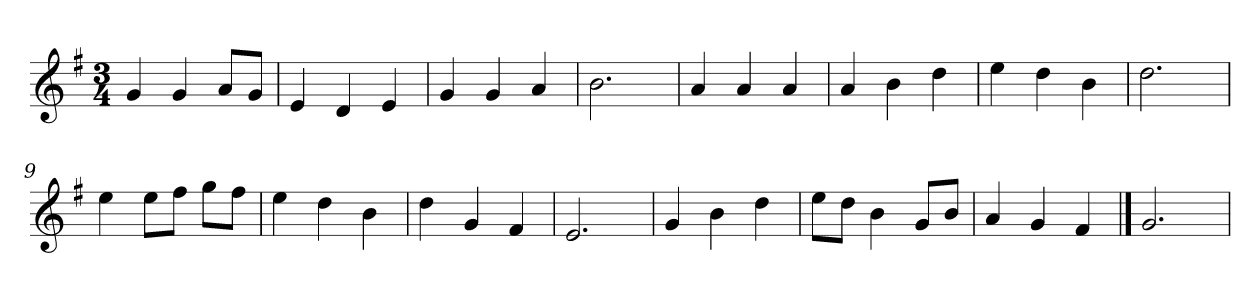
**kern
*part1
*staff1
*clefG2
*k[f#]
*G:
*M3/4
=1
4g/
4g/
8a/L
8g/J
=2
4e/
4d/
4e/
=3
4g/
4g/
4a/
=4
2.b\
!!LO:LB:g=z
=5
4a/
4a/
4a/
=6
4a/
4b\
4dd\
=7
4ee\
4dd\
4b\
=8
2.dd\
!!LO:LB:g=z
=9
4ee\
8ee\L
8ff#\J
8gg\L
8ff#\J
=10
4ee\
4dd\
4b\
=11
4dd\
4g/
4f#/
=12
2.e/
!!LO:LB:g=z
=13
4g/
4b\
4dd\
=14
8ee\L
8dd\J
4b\
8g/L
8b/J
=15
4a/
4g/
4f#/
==16
2.g/
=
*-
